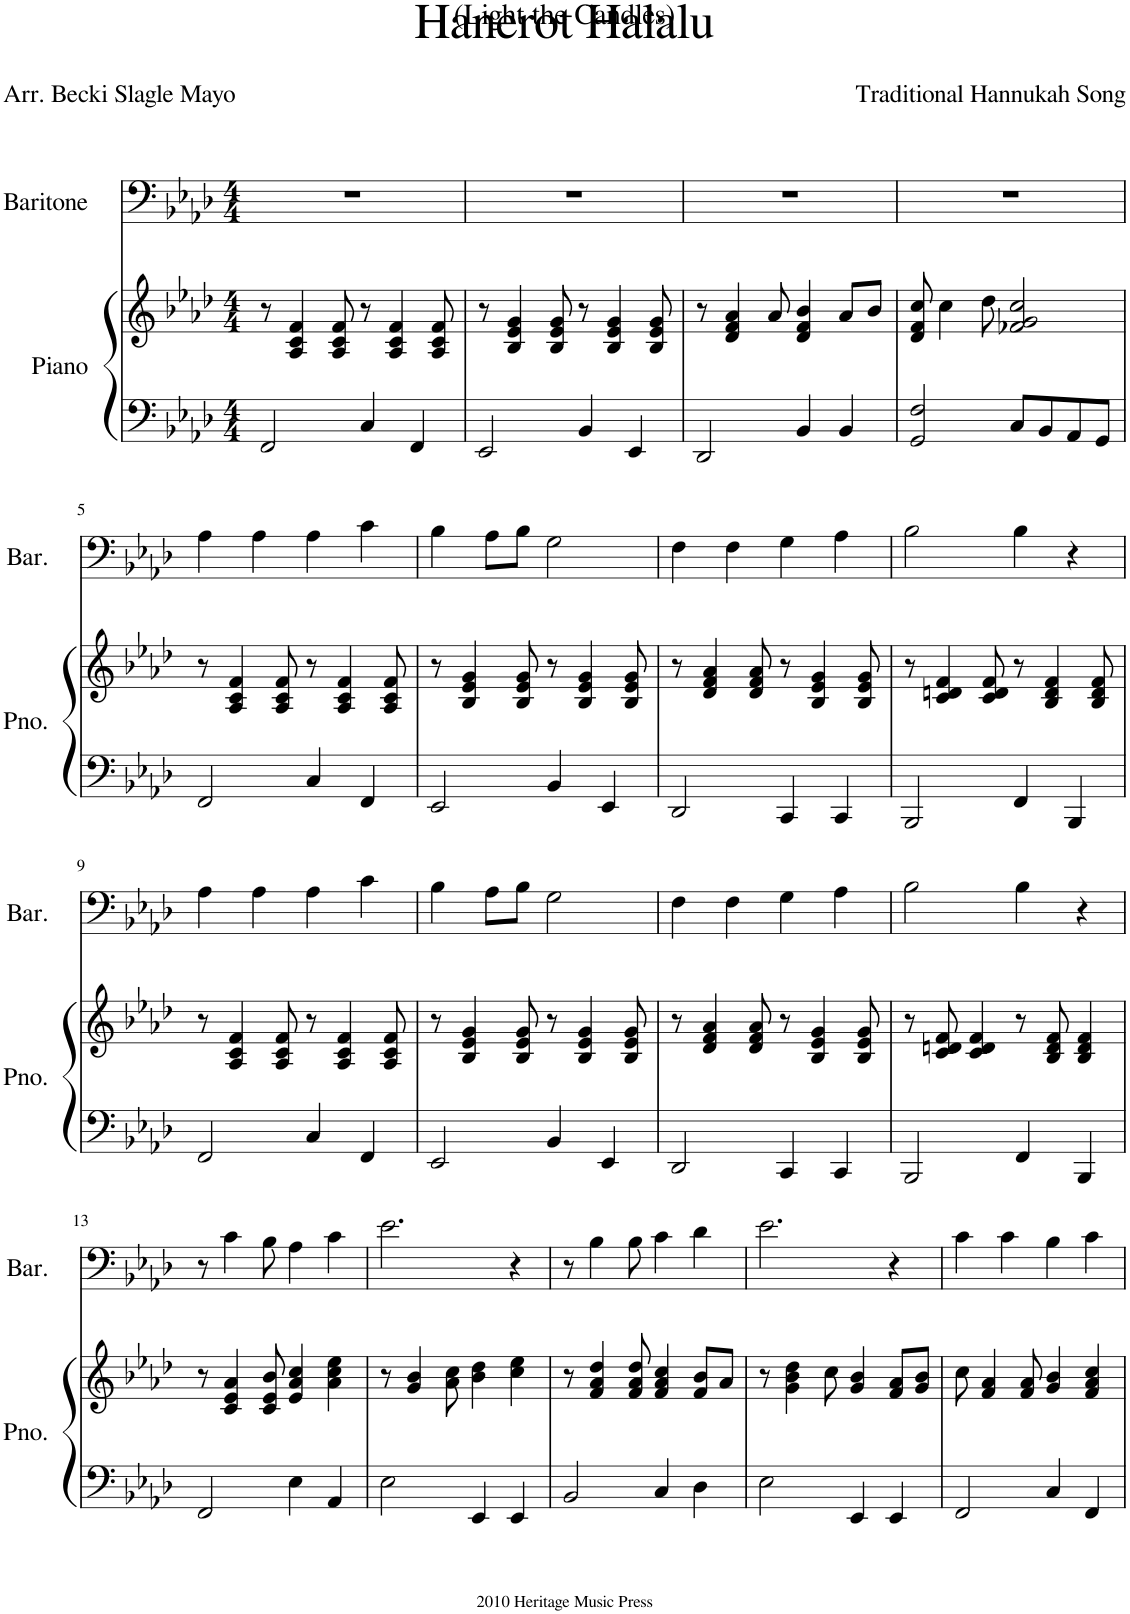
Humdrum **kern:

**kern	**kern	**kern
*part2	*part2	*part1
*staff3	*staff2	*staff1
*I"Piano	*	*I"Baritone
*I'Pno.	*	*I'Bar.
*clefF4	*clefG2	*clefF4
*k[b-e-a-d-]	*k[b-e-a-d-]	*k[b-e-a-d-]
*M4/4	*M4/4	*M4/4
=1	=1	=1
2FF/	8r	1r
.	4A-/ 4c/ 4f/	.
.	8A-/ 8c/ 8f/	.
4C/	8r	.
.	4A-/ 4c/ 4f/	.
4FF/	.	.
.	8A-/ 8c/ 8f/	.
=2	=2	=2
2EE-/	8r	1r
.	4B-/ 4e-/ 4g/	.
.	8B-/ 8e-/ 8g/	.
4BB-/	8r	.
.	4B-/ 4e-/ 4g/	.
4EE-/	.	.
.	8B-/ 8e-/ 8g/	.
=3	=3	=3
2DD-/	8r	1r
.	4d-/ 4f/ 4a-/	.
.	8a-/	.
4BB-/	4d-/ 4f/ 4b-/	.
4BB-/	8a-/L	.
.	8b-/J	.
=4	=4	=4
2GG/ 2F/	8d-/ 8f/ 8cc/	1r
.	4cc\	.
.	8dd-\	.
8C/L	2f-X/ 2g/ 2cc/	.
8BB-/	.	.
8AA-/	.	.
8GG/J	.	.
!!LO:LB:g=z
=5	=5	=5
2FF/	8r	4A-\
.	4A-/ 4c/ 4f/	.
.	.	4A-\
.	8A-/ 8c/ 8f/	.
4C/	8r	4A-\
.	4A-/ 4c/ 4f/	.
4FF/	.	4c\
.	8A-/ 8c/ 8f/	.
=6	=6	=6
2EE-/	8r	4B-\
.	4B-/ 4e-/ 4g/	.
.	.	8A-\L
.	8B-/ 8e-/ 8g/	8B-\J
4BB-/	8r	2G\
.	4B-/ 4e-/ 4g/	.
4EE-/	.	.
.	8B-/ 8e-/ 8g/	.
=7	=7	=7
2DD-/	8r	4F\
.	4d-/ 4f/ 4a-/	.
.	.	4F\
.	8d-/ 8f/ 8a-/	.
4CC/	8r	4G\
.	4B-/ 4e-/ 4g/	.
4CC/	.	4A-\
.	8B-/ 8e-/ 8g/	.
=8	=8	=8
2BBB-/	8r	2B-\
.	4c/ 4dn/ 4f/	.
.	8c/ 8d/ 8f/	.
4FF/	8r	4B-\
.	4B-/ 4d/ 4f/	.
4BBB-/	.	4r
.	8B-/ 8d/ 8f/	.
!!LO:LB:g=z
=9	=9	=9
2FF/	8r	4A-\
.	4A-/ 4c/ 4f/	.
.	.	4A-\
.	8A-/ 8c/ 8f/	.
4C/	8r	4A-\
.	4A-/ 4c/ 4f/	.
4FF/	.	4c\
.	8A-/ 8c/ 8f/	.
=10	=10	=10
2EE-/	8r	4B-\
.	4B-/ 4e-/ 4g/	.
.	.	8A-\L
.	8B-/ 8e-/ 8g/	8B-\J
4BB-/	8r	2G\
.	4B-/ 4e-/ 4g/	.
4EE-/	.	.
.	8B-/ 8e-/ 8g/	.
=11	=11	=11
2DD-/	8r	4F\
.	4d-/ 4f/ 4a-/	.
.	.	4F\
.	8d-/ 8f/ 8a-/	.
4CC/	8r	4G\
.	4B-/ 4e-/ 4g/	.
4CC/	.	4A-\
.	8B-/ 8e-/ 8g/	.
=12	=12	=12
2BBB-/	8r	2B-\
.	8c/ 8dn/ 8f/	.
.	4c/ 4d/ 4f/	.
4FF/	8r	4B-\
.	8B-/ 8d/ 8f/	.
4BBB-/	4B-/ 4d/ 4f/	4r
!!LO:LB:g=z
=13	=13	=13
2FF/	8r	8r
.	4c/ 4e-/ 4a-/	4c\
.	8c/ 8e-/ 8b-/	8B-\
4E-\	4e-/ 4a-/ 4cc/	4A-\
4AA-/	4a-\ 4cc\ 4ee-\	4c\
=14	=14	=14
2E-\	8r	2.e-\
.	4g/ 4b-/	.
.	8a-\ 8cc\	.
4EE-/	4b-\ 4dd-\	.
4EE-/	4cc\ 4ee-\	4r
=15	=15	=15
2BB-/	8r	8r
.	4f/ 4a-/ 4dd-/	4B-\
.	8f/ 8a-/ 8dd-/	8B-\
4C/	4f/ 4a-/ 4cc/	4c\
4D-\	8f/ 8b-/L	4d-\
.	8a-/J	.
=16	=16	=16
2E-\	8r	2.e-\
.	4g\ 4b-\ 4dd-\	.
.	8cc\	.
4EE-/	4g/ 4b-/	.
4EE-/	8f/ 8a-/L	4r
.	8g/ 8b-/J	.
=17	=17	=17
2FF/	8cc\	4c\
.	4f/ 4a-/	.
.	.	4c\
.	8f/ 8a-/	.
4C/	4g/ 4b-/	4B-\
4FF/	4f/ 4a-/ 4cc/	4c\
=	=	=
*-	*-	*-
